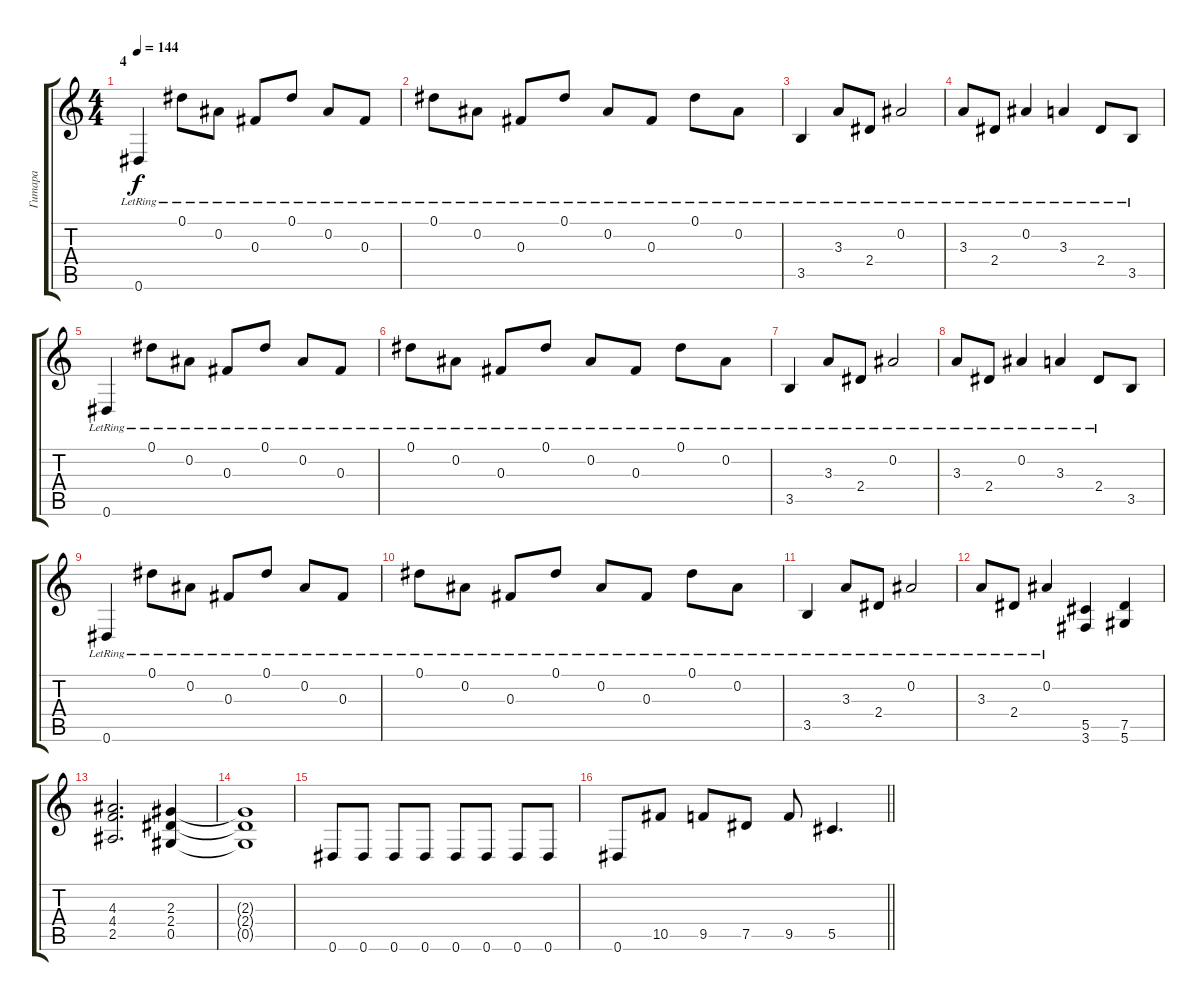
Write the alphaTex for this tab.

\track ("Гитара" "Гитара") {instrument distortionguitar}
\staff {score tabs}
\tuning (Eb4 Bb3 Gb3 Db3 Ab2 Eb2) {hide}
\ts (4 4)
\section ("" "4")
\tempo 144
\clef g2
\ks c
0.6{lr}.4{dy f} 0.1{lr}.8 0.2{lr}.8 0.3{lr}.8 0.1{lr}.8 0.2{lr}.8 0.3{lr}.8 |
0.1{lr}.8 0.2{lr}.8 0.3{lr}.8 0.1{lr}.8 0.2{lr}.8 0.3{lr}.8 0.1{lr}.8 0.2{lr}.8 |
3.5{lr}.4 3.3{lr}.8 2.4{lr}.8 0.2{lr}.2 |
3.3{lr}.8 2.4{lr}.8 0.2{lr}.4 3.3{lr}.4 2.4{lr}.8 3.5{lr}.8 |
0.6{lr}.4 0.1{lr}.8 0.2{lr}.8 0.3{lr}.8 0.1{lr}.8 0.2{lr}.8 0.3{lr}.8 |
0.1{lr}.8 0.2{lr}.8 0.3{lr}.8 0.1{lr}.8 0.2{lr}.8 0.3{lr}.8 0.1{lr}.8 0.2{lr}.8 |
3.5{lr}.4 3.3{lr}.8 2.4{lr}.8 0.2{lr}.2 |
3.3{lr}.8 2.4{lr}.8 0.2{lr}.4 3.3{lr}.4 2.4{lr}.8 3.5.8 |
0.6{lr}.4 0.1{lr}.8 0.2{lr}.8 0.3{lr}.8 0.1{lr}.8 0.2{lr}.8 0.3{lr}.8 |
0.1{lr}.8 0.2{lr}.8 0.3{lr}.8 0.1{lr}.8 0.2{lr}.8 0.3{lr}.8 0.1{lr}.8 0.2{lr}.8 |
3.5{lr}.4 3.3{lr}.8 2.4{lr}.8 0.2{lr}.2 |
3.3{lr}.8 2.4{lr}.8 0.2{lr}.4 (5.5 3.6).4{instrument distortionguitar} (7.5 5.6).4 |
(4.3 4.4 2.5).2{d} (2.3 2.4 0.5).4 |
(2.3{t} 2.4{t} 0.5{t}).1 |
0.6.8 0.6.8 0.6.8 0.6.8 0.6.8 0.6.8 0.6.8 0.6.8 |
\barLineRight lightlight
0.6.8 10.5.8 9.5.8 7.5.8 9.5.8 5.5.4{d}
